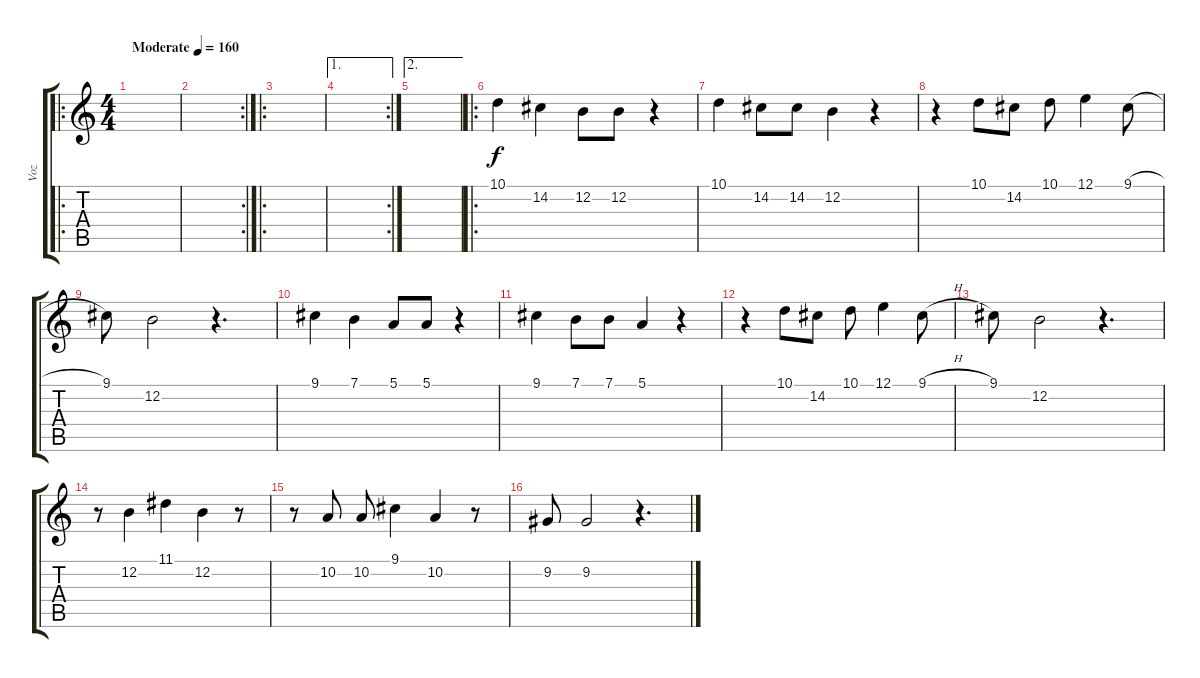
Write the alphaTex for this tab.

\track ("Voz" "Voz") {instrument synthbrass1}
\staff {score tabs}
\tuning (E4 B3 G3 D3 A2 E2) {hide}
\ro
\ts (4 4)
\tempo (160 "Moderate")
\clef g2
\ks c
|
\rc 2
|
\ro
|
\ae 1
\rc 2
|
\ae 2
|
\ro
10.1.4 14.2.4 12.2.8 12.2.8 r.4 |
10.1.4 14.2.8 14.2.8 12.2.4 r.4 |
r.4 10.1.8 14.2.8 10.1.8 12.1.4 9.1{h}.8 |
9.1.8 12.2.2 r.4{d} |
9.1.4 7.1.4 5.1.8 5.1.8 r.4 |
9.1.4 7.1.8 7.1.8 5.1.4 r.4 |
r.4 10.1.8 14.2.8 10.1.8 12.1.4 9.1{h}.8 |
9.1.8 12.2.2 r.4{d} |
r.8 12.2.4 11.1.4 12.2.4 r.8 |
r.8 10.2.8 10.2.8 9.1.4 10.2.4 r.8 |
9.2.8 9.2.2 r.4{d}
